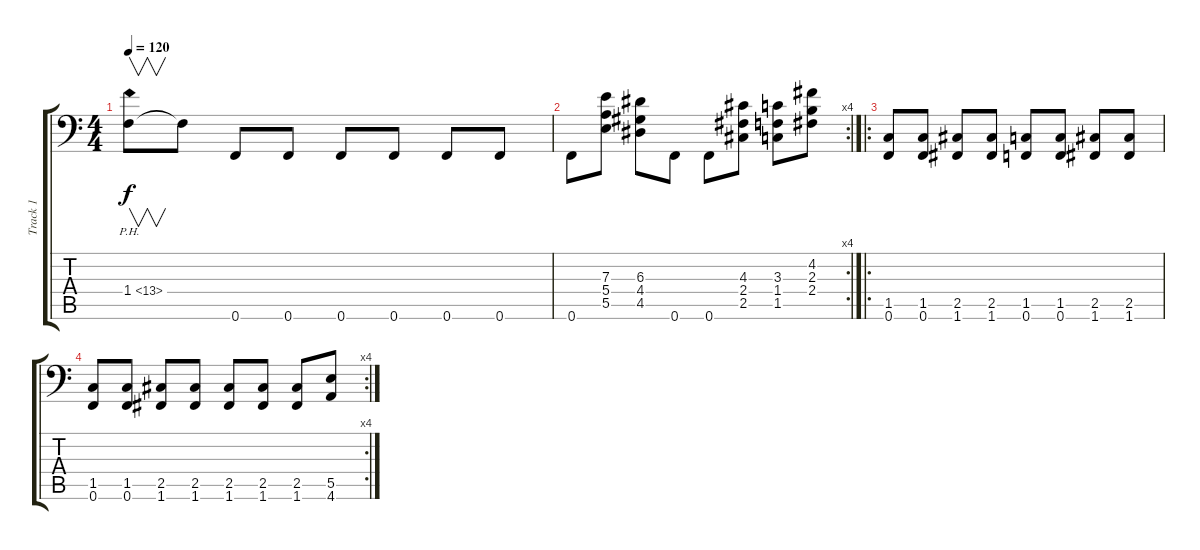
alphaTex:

\track ("Track 1" "Track 1") {instrument distortionguitar}
\staff {score tabs}
\tuning (G3 D3 A2 E2 B1 F1) {hide}
\ts (4 4)
\tempo 120
\clef f4
\ks c
1.4{ph 12}.8{v dy f} 1.4{t}.8 0.6.8 0.6.8 0.6.8 0.6.8 0.6.8 0.6.8 |
\rc 4
0.6.8 (7.3 5.4 5.5).8 (6.3 4.4 4.5).8 0.6.8 0.6.8 (4.3 2.4 2.5).8 (3.3 1.4 1.5).8 (4.2 2.3 2.4).8 |
\ro
(1.5 0.6).8 (1.5 0.6).8 (2.5 1.6).8 (2.5 1.6).8 (1.5 0.6).8 (1.5 0.6).8 (2.5 1.6).8 (2.5 1.6).8 |
\rc 4
(1.5 0.6).8 (1.5 0.6).8 (2.5 1.6).8 (2.5 1.6).8 (2.5 1.6).8 (2.5 1.6).8 (2.5 1.6).8 (5.5 4.6).8
